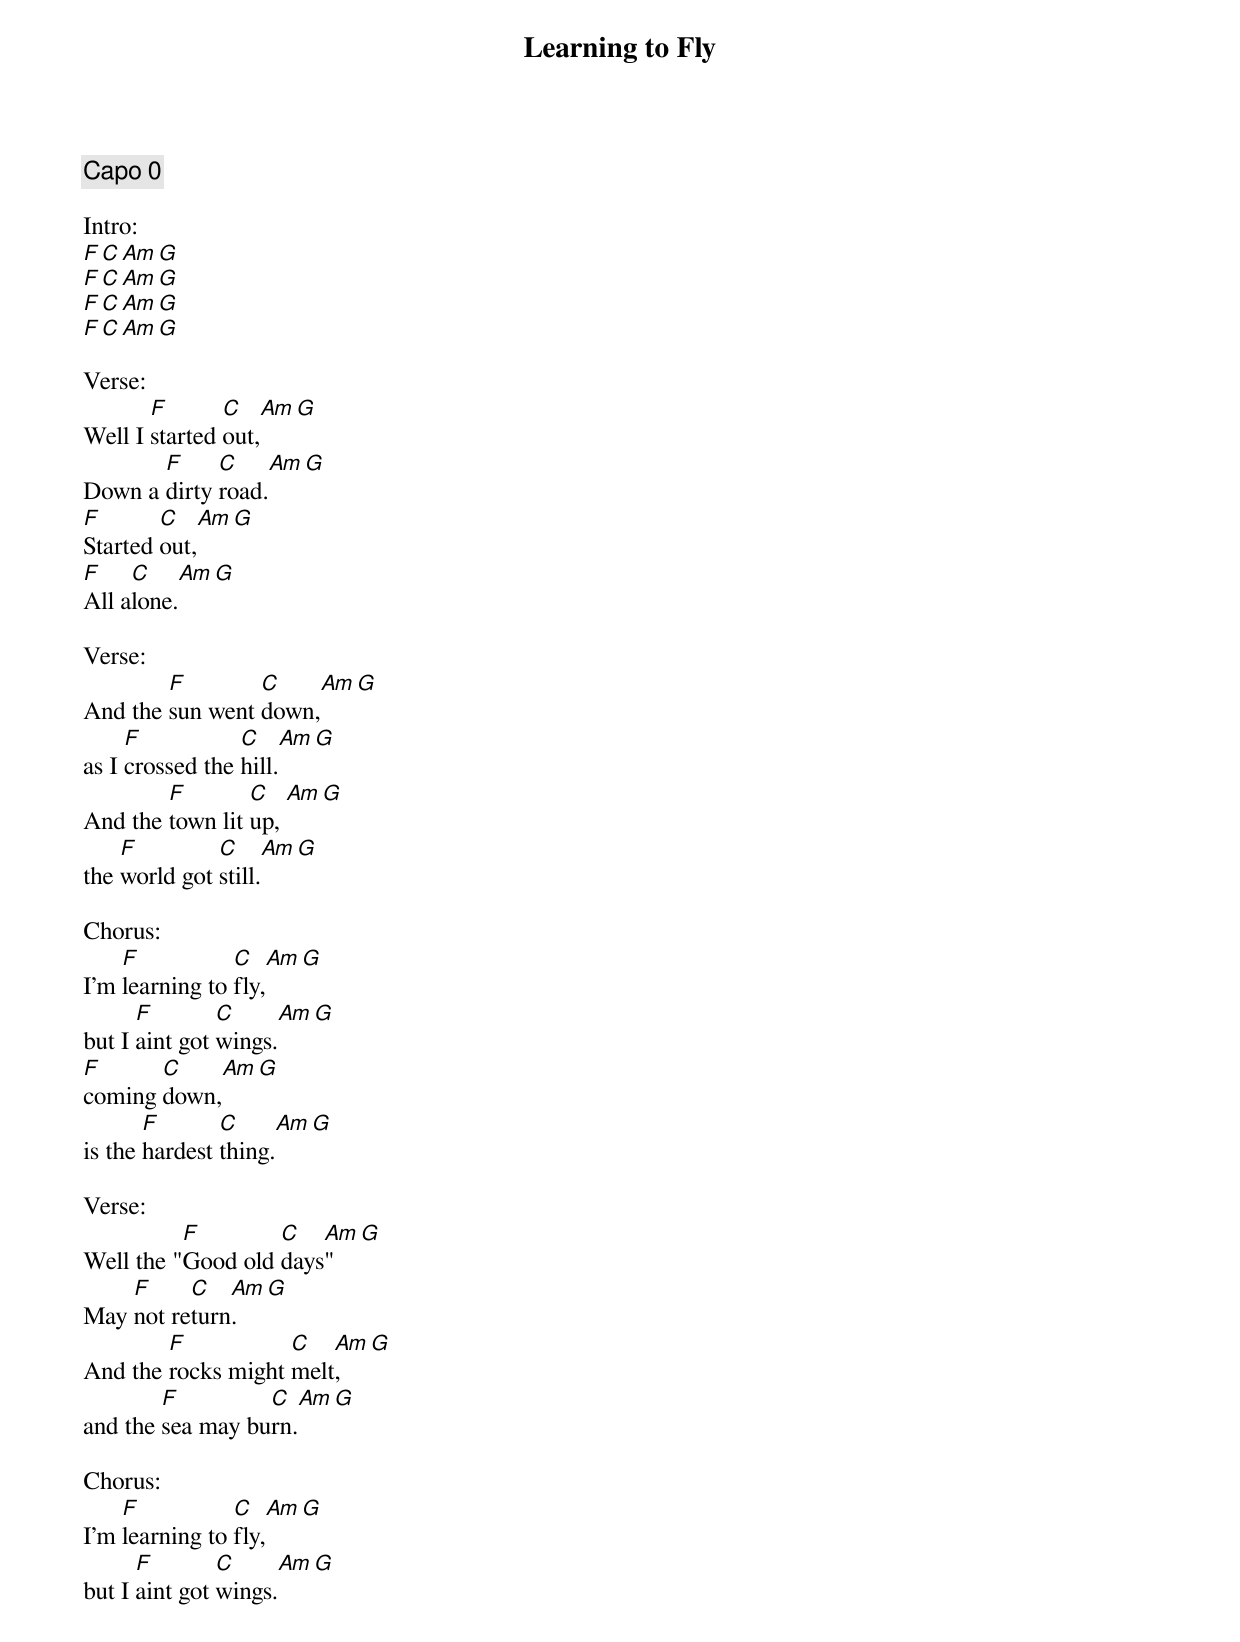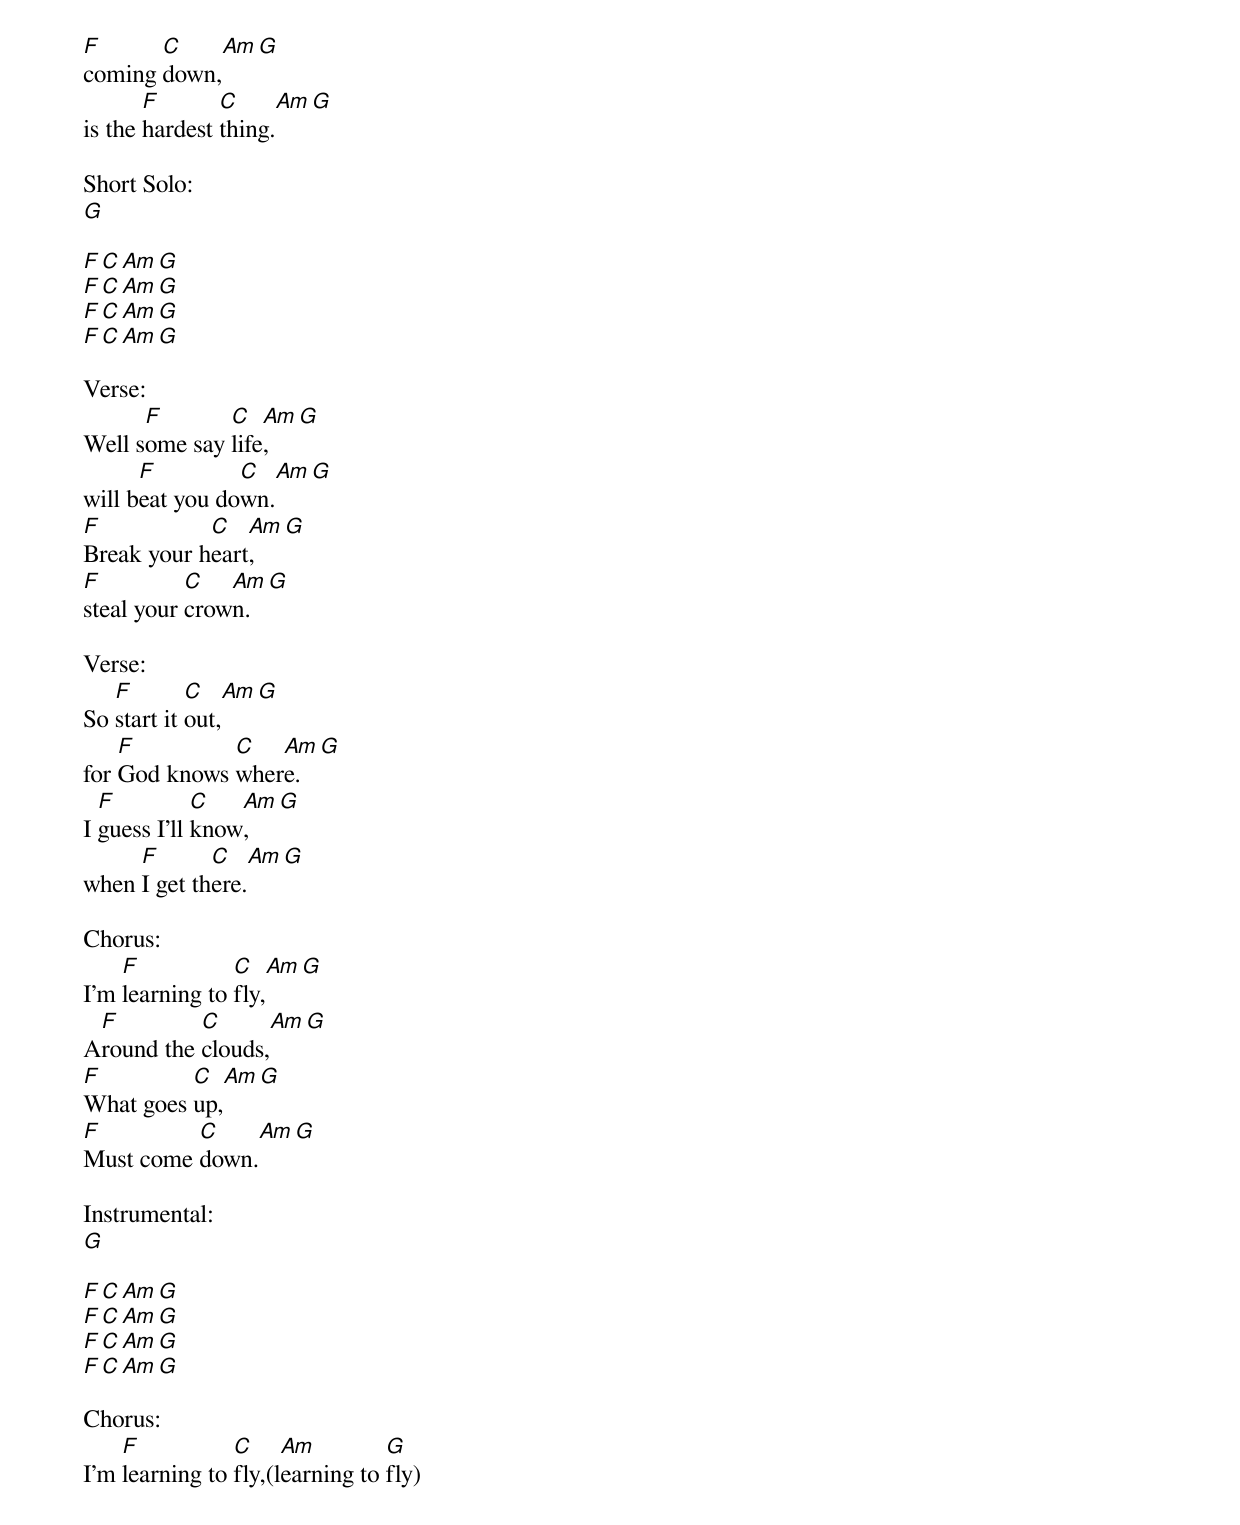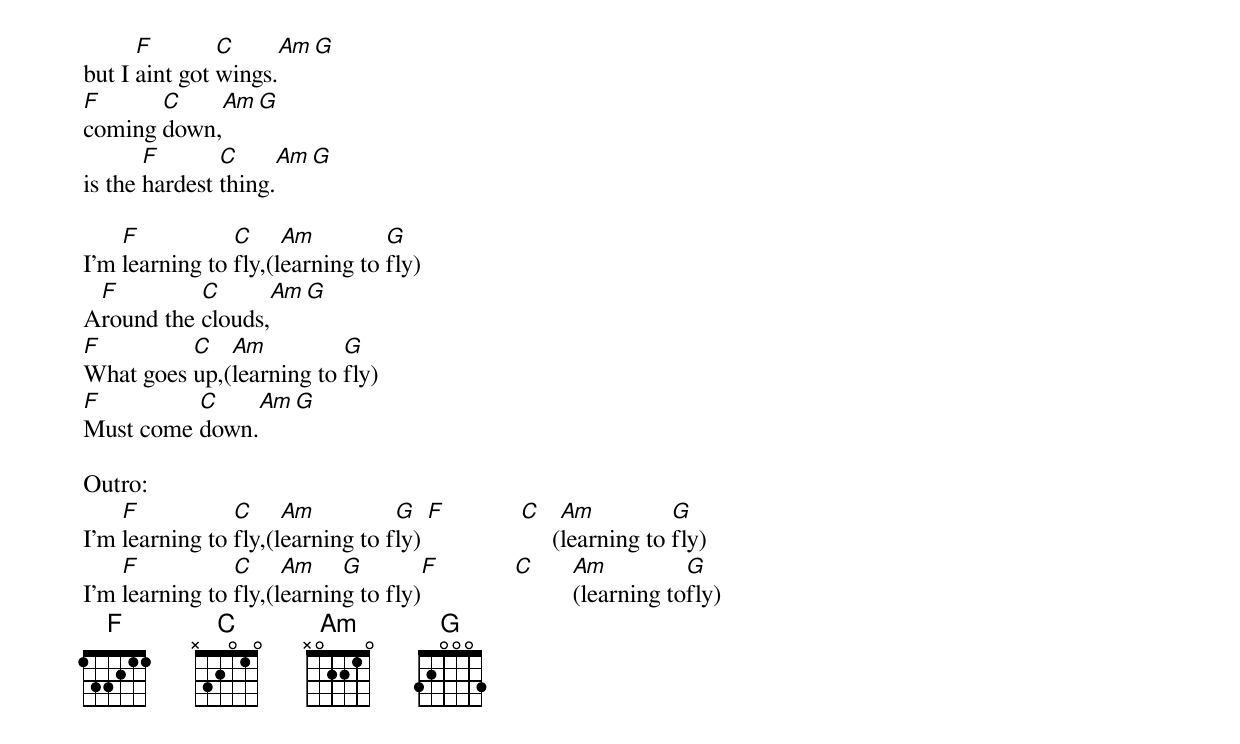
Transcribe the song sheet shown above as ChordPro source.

{title:Learning to Fly}
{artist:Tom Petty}
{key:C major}
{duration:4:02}
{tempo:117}
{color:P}

{comment: Capo 0}

Intro:
[F][C][Am][G]
[F][C][Am][G]
[F][C][Am][G]
[F][C][Am][G]

Verse:
Well I [F]started [C]out,[Am][G]
Down a [F]dirty [C]road.[Am][G]
[F]Started [C]out,[Am][G]
[F]All a[C]lone.[Am][G]

Verse:
And the [F]sun went [C]down,[Am][G]
as I [F]crossed the [C]hill.[Am][G]
And the [F]town lit [C]up, [Am][G]
the [F]world got [C]still.[Am][G]

Chorus:
I'm [F]learning to [C]fly,[Am][G]
but I [F]aint got [C]wings.[Am][G]
[F]coming [C]down,[Am][G]
is the [F]hardest [C]thing.[Am][G]

Verse:
Well the "[F]Good old [C]days[Am]"[G]
May [F]not re[C]turn[Am].[G]
And the [F]rocks might [C]melt[Am],[G]
and the [F]sea may bu[C]rn.[Am][G]

Chorus:
I'm [F]learning to [C]fly,[Am][G]
but I [F]aint got [C]wings.[Am][G]
[F]coming [C]down,[Am][G]
is the [F]hardest [C]thing.[Am][G]

Short Solo:
[G]

[F][C][Am][G]
[F][C][Am][G]
[F][C][Am][G]
[F][C][Am][G]

Verse:
Well s[F]ome say [C]life[Am],[G]
will b[F]eat you do[C]wn.[Am][G]
[F]Break your h[C]eart[Am],[G]
[F]steal your [C]crow[Am]n.[G]

Verse:
So [F]start it [C]out,[Am][G]
for [F]God knows [C]wher[Am]e.[G]
I [F]guess I'll [C]know[Am],[G]
when [F]I get th[C]ere.[Am][G]

Chorus:
I'm [F]learning to [C]fly,[Am][G]
A[F]round the [C]clouds,[Am][G]
[F]What goes [C]up,[Am][G]
[F]Must come [C]down.[Am][G]

Instrumental:
[G]

[F][C][Am][G]
[F][C][Am][G]
[F][C][Am][G]
[F][C][Am][G]

Chorus:
I'm [F]learning to [C]fly,(l[Am]earning to [G]fly)
but I [F]aint got [C]wings.[Am][G]
[F]coming [C]down,[Am][G]
is the [F]hardest [C]thing.[Am][G]

I'm [F]learning to [C]fly,(l[Am]earning to [G]fly)
A[F]round the [C]clouds,[Am][G]
[F]What goes [C]up,([Am]learning to [G]fly)
[F]Must come [C]down.[Am][G]

Outro:
I'm [F]learning to [C]fly,(l[Am]earning to f[G]ly) [F]            [C]     ([Am]learning to [G]fly)
I'm [F]learning to [C]fly,(l[Am]earnin[G]g to fly)[F]            [C]      [Am](learning to[G]fly)
